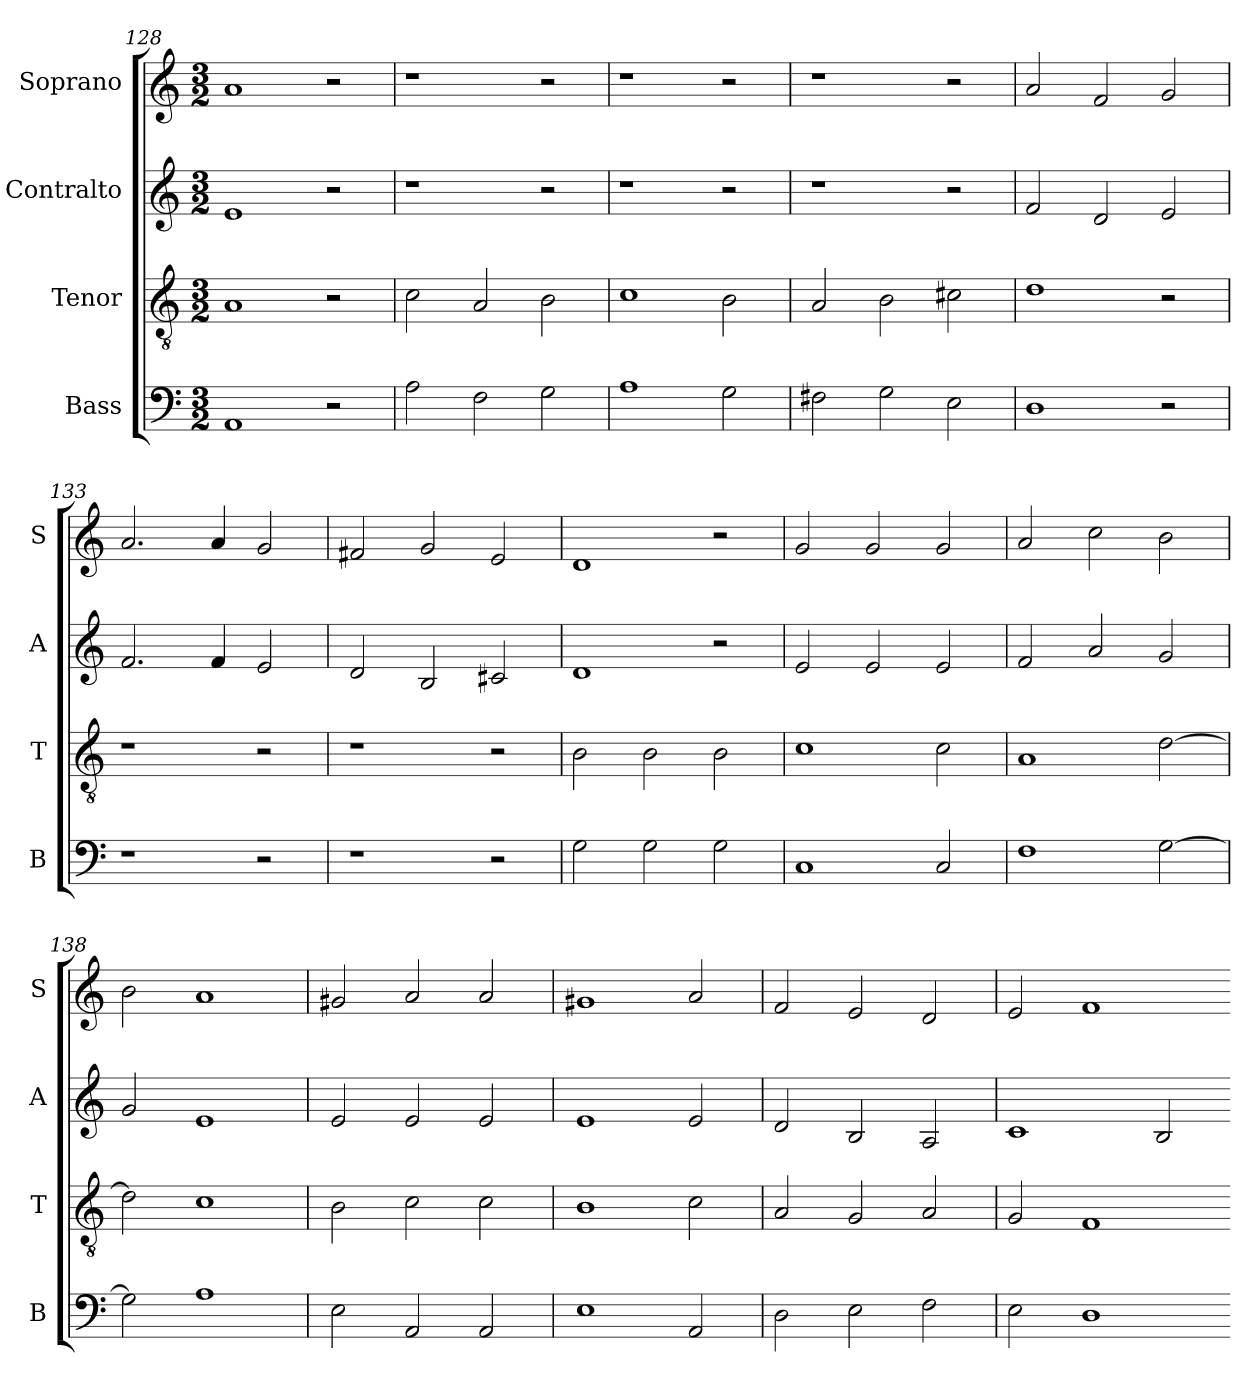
**kern	**kern	**kern	**kern
*part4	*part3	*part2	*part1
*staff4	*staff3	*staff2	*staff1
*I"Bass	*I"Tenor	*I"Contralto	*I"Soprano
*I'B	*I'T	*I'A	*I'S
*clefF4	*clefGv2	*clefG2	*clefG2
*k[]	*k[]	*k[]	*k[]
*E:phr	*E:phr	*E:phr	*E:phr
*M3/2	*M3/2	*M3/2	*M3/2
=128	=128	=128	=128
1AA	1A	1e	1a
2r	2r	2r	2r
=129	=129	=129	=129
2A	2c	1r	1r
2F	2A	.	.
2G	2B	2r	2r
=130	=130	=130	=130
1A	1c	1r	1r
2G	2B	2r	2r
=131	=131	=131	=131
2F#X	2A	1r	1r
2G	2B	.	.
2E	2c#X	2r	2r
=132	=132	=132	=132
1D	1d	2f	2a
.	.	2d	2f
2r	2r	2e	2g
=133	=133	=133	=133
1r	1r	2.f	2.a
.	.	4f	4a
2r	2r	2e	2g
=134	=134	=134	=134
1r	1r	2d	2f#X
.	.	2B	2g
2r	2r	2c#X	2e
=135	=135	=135	=135
2G	2B	1d	1d
2G	2B	.	.
2G	2B	2r	2r
=136	=136	=136	=136
1C	1c	2e	2g
.	.	2e	2g
2C	2c	2e	2g
=137	=137	=137	=137
1F	1A	2f	2a
.	.	2a	2cc
[2G	[2d	2g	2b
=138	=138	=138	=138
2G]	2d]	2g	2b
1A	1c	1e	1a
=139	=139	=139	=139
2E	2B	2e	2g#X
2AA	2c	2e	2a
2AA	2c	2e	2a
=140	=140	=140	=140
1E	1B	1e	1g#X
2AA	2c	2e	2a
=141	=141	=141	=141
2D	2A	2d	2f
2E	2G	2B	2e
2F	2A	2A	2d
=142	=142	=142	=142
2E	2G	1c	2e
1D	1F	.	1f
.	.	2B	.
=-	=-	=-	=-
*-	*-	*-	*-
